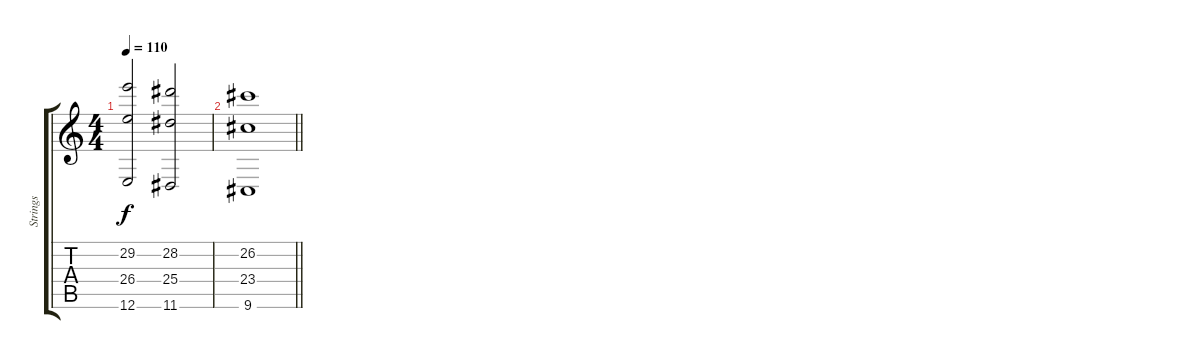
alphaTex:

\track ("Strings" "Strings") {instrument stringensemble1}
\staff {score tabs}
\tuning (E4 B3 G3 D3 A2 E2) {hide}
\ts (4 4)
\tempo 110
\clef g2
\ks c
(29.2 26.4 12.6).2{dy f} (28.2 25.4 11.6).2 |
\barLineRight lightlight
(26.2 23.4 9.6).1
